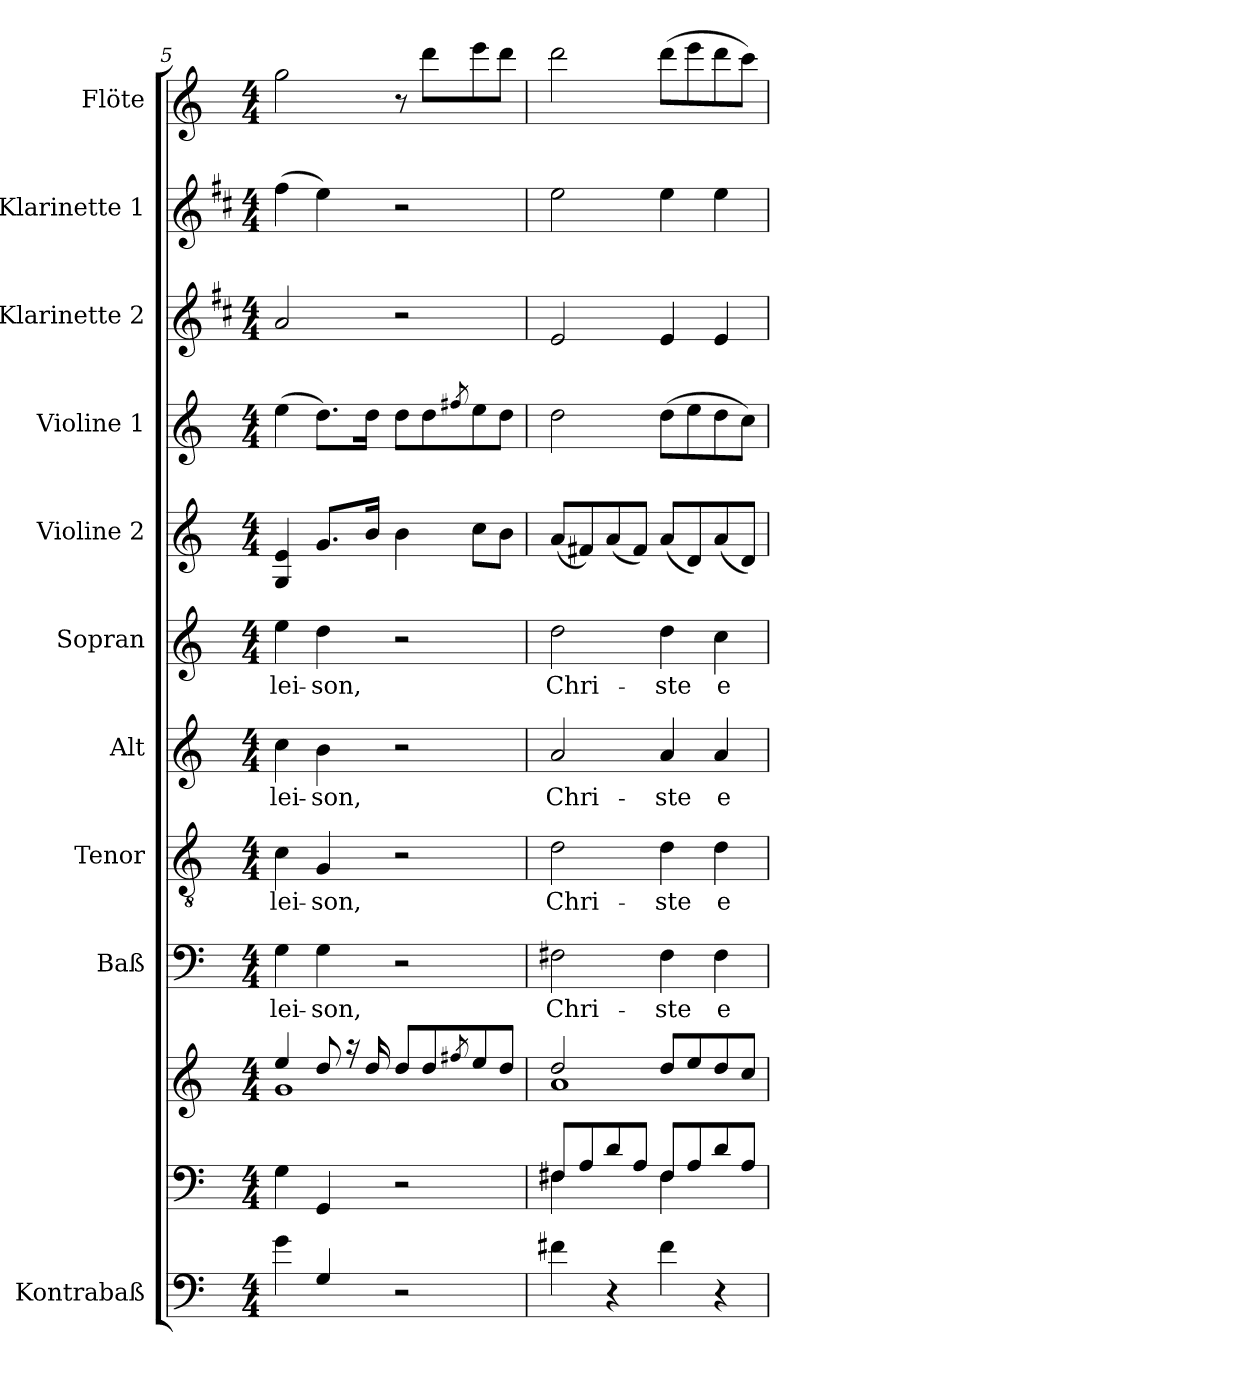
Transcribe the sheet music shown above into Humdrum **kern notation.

**kern	**kern	**kern	**kern	**text	**kern	**text	**kern	**text	**kern	**text	**kern	**kern	**kern	**kern	**kern
*part11	*part10	*part10	*part9	*part9	*part8	*part8	*part7	*part7	*part6	*part6	*part5	*part4	*part3	*part2	*part1
*staff12	*staff11	*staff10	*staff9	*staff9	*staff8	*staff8	*staff7	*staff7	*staff6	*staff6	*staff5	*staff4	*staff3	*staff2	*staff1
*I"Kontrabaß	*	*	*I"Baß	*	*I"Tenor	*	*I"Alt	*	*I"Sopran	*	*I"Violine 2	*I"Violine 1	*I"Klarinette 2	*I"Klarinette 1	*I"Flöte
*	*	*	*	*	*	*	*	*	*	*	*I'Vln	*I'Vln	*	*	*I'Fl
!!LO:PB:g=z
*clefF4	*clefF4	*clefG2	*clefF4	*	*clefGv2	*	*clefG2	*	*clefG2	*	*clefG2	*clefG2	*clefG2	*clefG2	*clefG2
*ITrd7c12	*	*	*	*	*	*	*	*	*	*	*	*	*ITrd1c2	*ITrd1c2	*
*k[]	*k[]	*k[]	*k[]	*	*k[]	*	*k[]	*	*k[]	*	*k[]	*k[]	*k[]	*k[]	*k[]
*C:	*C:	*C:	*C:	*	*C:	*	*C:	*	*C:	*	*C:	*C:	*C:	*C:	*C:
*M4/4	*M4/4	*M4/4	*M4/4	*	*M4/4	*	*M4/4	*	*M4/4	*	*M4/4	*M4/4	*M4/4	*M4/4	*M4/4
=5	=5	=5	=5	=5	=5	=5	=5	=5	=5	=5	=5	=5	=5	=5	=5
*	*	*^	*	*	*	*	*	*	*	*	*	*	*	*	*
!	!	!	!	!	!LO:LY:b	!	!LO:LY:b	!	!LO:LY:b	!	!LO:LY:b	!	!	!	!	!
4G\	4G\	4ee/	1g	4G\	-lei-	4c\	-lei-	4cc\	-lei-	4ee\	-lei-	4G/ 4e/	(>4ee\	2g/	(>4ee\	2gg\
!	!	!	!	!	!LO:LY:b	!	!LO:LY:b	!	!LO:LY:b	!	!LO:LY:b	!	!	!	!	!
4GG/	4GG/	8dd/	.	4G\	-son,	4G/	-son,	4b\	-son,	4dd\	-son,	8.g/L	8.dd\L)	.	4dd\)	.
.	.	16raa	.	.	.	.	.	.	.	.	.	.	.	.	.	.
.	.	16dd/	.	.	.	.	.	.	.	.	.	16b/Jk	16dd\Jk	.	.	.
2r	2r	8dd/L	.	2r	.	2r	.	2r	.	2r	.	4b\	8dd\L	2r	2r	8r
.	.	8dd/	.	.	.	.	.	.	.	.	.	.	8dd\	.	.	8ddd\L
.	.	8qff#X/	.	.	.	.	.	.	.	.	.	.	8qff#X/	.	.	.
.	.	8ee/	.	.	.	.	.	.	.	.	.	8cc\L	8ee\	.	.	8eee\
.	.	8dd/J	.	.	.	.	.	.	.	.	.	8b\J	8dd\J	.	.	8ddd\J
=6	=6	=6	=6	=6	=6	=6	=6	=6	=6	=6	=6	=6	=6	=6	=6	=6
*	*^	*	*	*	*	*	*	*	*	*	*	*	*	*	*	*
!	!	!	!	!	!	!LO:LY:b	!	!LO:LY:b	!	!LO:LY:b	!	!LO:LY:b	!	!	!	!	!
4F#X\	8F#X/L	4F#X\	2dd/	1a	2F#X\	Chri-	2d\	Chri-	2a/	Chri-	2dd\	Chri-	(<8a/L	2dd\	2d/	2dd\	2ddd\
.	8A/	.	.	.	.	.	.	.	.	.	.	.	8f#X/)	.	.	.	.
4r	8d/	4ryy	.	.	.	.	.	.	.	.	.	.	(<8a/	.	.	.	.
.	8A/J	.	.	.	.	.	.	.	.	.	.	.	8f#/J)	.	.	.	.
!	!	!	!	!	!	!LO:LY:b	!	!LO:LY:b	!	!LO:LY:b	!	!LO:LY:b	!	!	!	!	!
4F#\	8F#/L	4F#\	8dd/L	.	4F#\	-ste	4d\	-ste	4a/	-ste	4dd\	-ste	(<8a/L	(>8dd\L	4d/	4dd\	(>8ddd\L
.	8A/	.	8ee/	.	.	.	.	.	.	.	.	.	8d/)	8ee\	.	.	8eee\
!	!	!	!	!	!	!LO:LY:b	!	!LO:LY:b	!	!LO:LY:b	!	!LO:LY:b	!	!	!	!	!
4r	8d/	4ryy	8dd/	.	4F#\	e-	4d\	e-	4a/	e-	4cc\	e-	(<8a/	8dd\	4d/	4dd\	8ddd\
.	8A/J	.	8cc/J	.	.	.	.	.	.	.	.	.	8d/J)	8cc\J)	.	.	8ccc\J)
*	*v	*v	*	*	*	*	*	*	*	*	*	*	*	*	*	*	*
*	*	*v	*v	*	*	*	*	*	*	*	*	*	*	*	*	*
=	=	=	=	=	=	=	=	=	=	=	=	=	=	=	=
*-	*-	*-	*-	*-	*-	*-	*-	*-	*-	*-	*-	*-	*-	*-	*-
